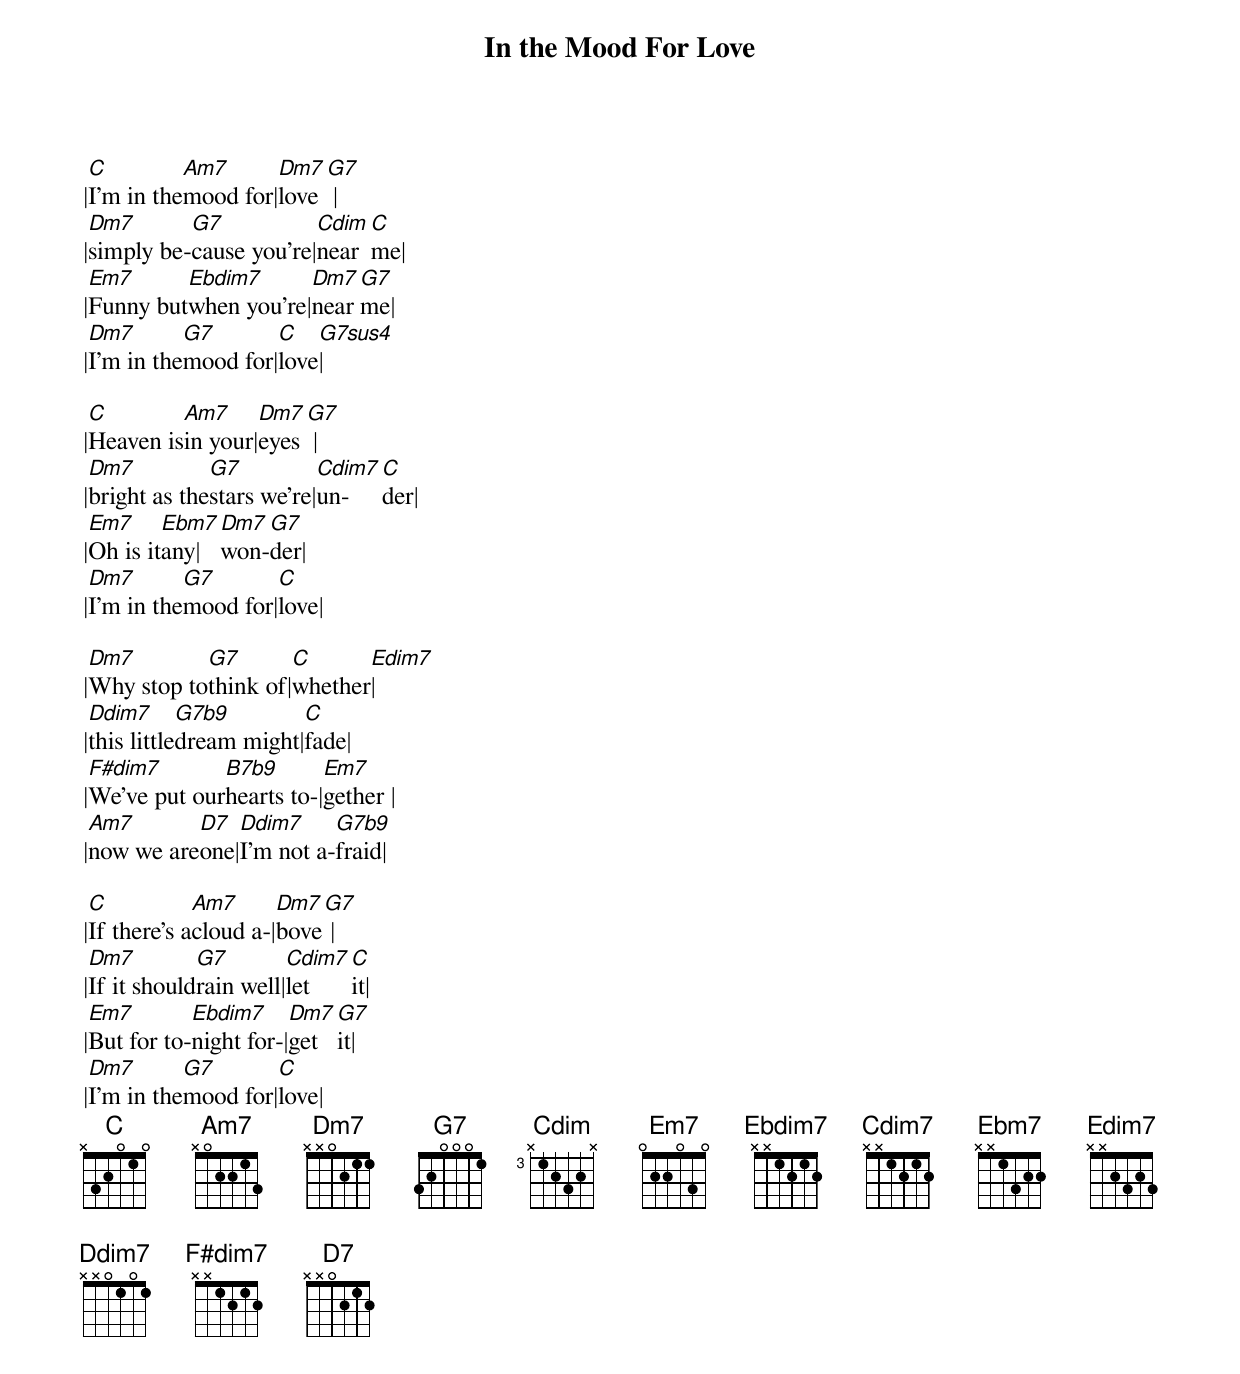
{t: In the Mood For Love}
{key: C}
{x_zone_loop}
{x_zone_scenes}

{sov}
|[C]I'm in the[Am7]mood for|[Dm7]love[G7] |
|[Dm7]simply be-[G7]cause you're|[Cdim]near[C]me|
|[Em7]Funny but[Ebdim7]when you're|[Dm7]near[G7]me|
|[Dm7]I'm in the[G7]mood for|[C]love[G7sus4]|
{eov}

{sov}
|[C]Heaven is[Am7]in your|[Dm7]eyes[G7] |
|[Dm7]bright as the[G7]stars we're|[Cdim7]un-[C]der|
|[Em7]Oh is it[Ebm7]any|[Dm7]won-[G7]der|
|[Dm7]I'm in the[G7]mood for|[C]love|
{eov}

{sob}
|[Dm7]Why stop to[G7]think of|[C]whether[Edim7]|
|[Ddim7]this little[G7b9]dream might|[C]fade|
|[F#dim7]We've put our[B7b9]hearts to-|[Em7]gether |
|[Am7]now we are[D7]one|[Ddim7]I'm not a-[G7b9]fraid|
{eov}

{sov}
|[C]If there's a[Am7]cloud a-|[Dm7]bove[G7] |
|[Dm7]If it should[G7]rain well|[Cdim7]let[C]it|
|[Em7]But for to-[Ebdim7]night for-|[Dm7]get[G7]it|
|[Dm7]I'm in the[G7]mood for|[C]love|
{eov}
